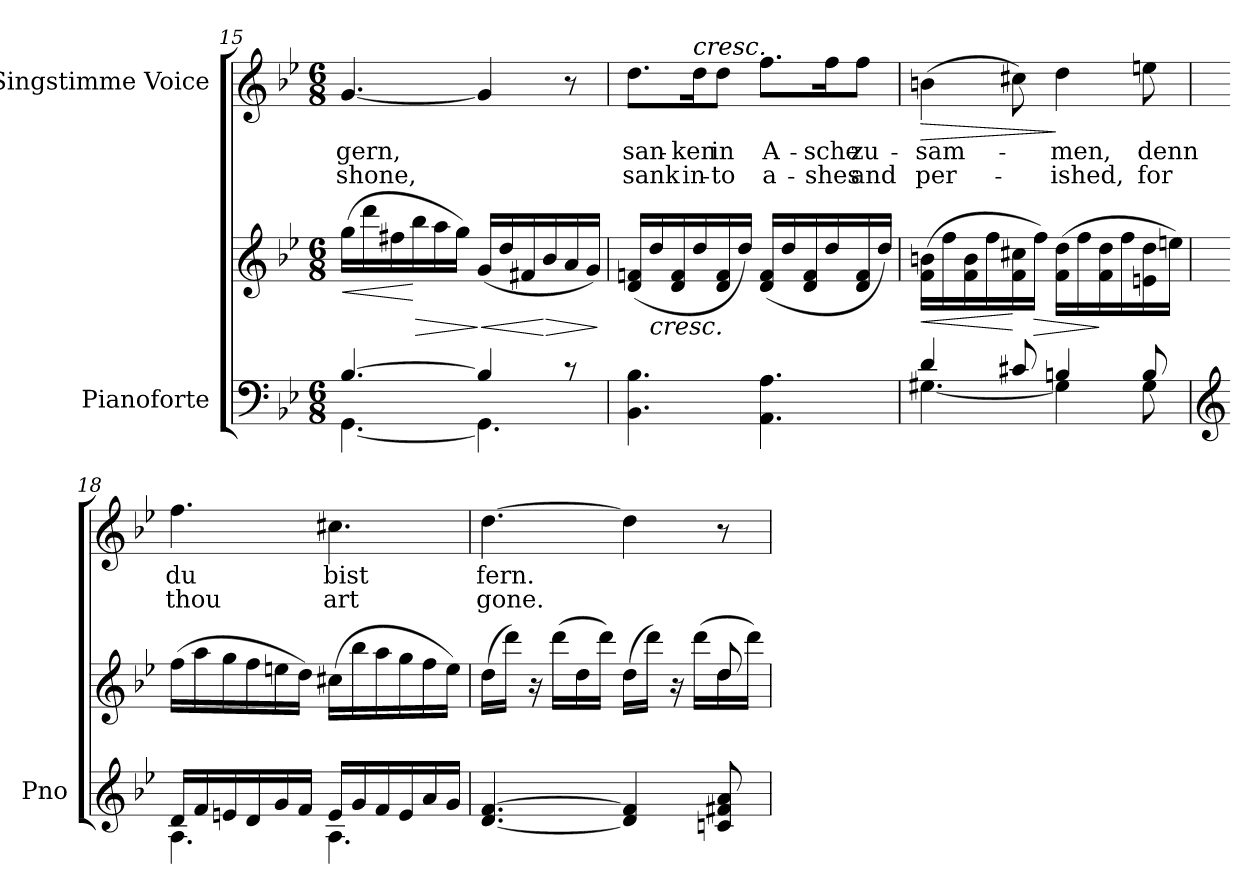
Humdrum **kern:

**kern	**kern	**dynam	**kern	**text	**text	**dynam
*part2	*part2	*part2	*part1	*part1	*part1	*part1
*staff3	*staff2	*staff2/3	*staff1	*staff1	*staff1	*staff1
*I"Pianoforte	*	*	*I"Singstimme Voice	*	*	*
*I'Pno	*	*	*	*	*	*
!!LO:PB:g=z
*clefF4	*clefG2	*	*clefG2	*	*	*
*k[b-e-]	*k[b-e-]	*	*k[b-e-]	*	*	*
*M6/8	*M6/8	*	*M6/8	*	*	*
=15	=15	=15	=15	=15	=15	=15
*^	*	*	*	*	*	*
!	!	!	!LO:HP:b	!	!LO:LY:b	!LO:LY:b	!
[4.B-/	[4.GG\	(16gg\LL	<	[4.g/	gern,	shone,	.
.	.	16ddd\	.	.	.	.	.
.	.	16ff#X\	.	.	.	.	.
!	!	!	!LO:HP:n=1:b	!	!	!	!
.	.	16bb-\	[ >	.	.	.	.
.	.	16aa\	.	.	.	.	.
.	.	16gg\JJ)	.	.	.	.	.
!	!	!	!LO:HP:n=1:b	!	!	!	!
4B-/]	4.GG\]	(16g/LL	] <	4g/]	.	.	.
.	.	16dd/	.	.	.	.	.
.	.	16f#X/	.	.	.	.	.
!	!	!	!LO:HP:n=1:b	!	!	!	!
.	.	16b-/	[ >	.	.	.	.
8r	.	16a/	.	8r	.	.	.
.	.	16g/JJ)	.	.	.	.	.
*v	*v	*	*	*	*	*	*
.	.	]	.	.	.	.
=16	=16	=16	=16	=16	=16	=16
!	!	!	!	!LO:LY:b	!LO:LY:b	!
4.BB-\ 4.B-\	(16d/ 16fn/LL	.	8.dd\L	san-	sank	.
!	!LO:TX:b:i:t=cresc.	!	!	!	!	!
.	16dd/	.	.	.	.	.
.	16d/ 16f/	.	.	.	.	.
!	!	!	!LO:TX:a:i:t=cresc.	!	!	!
!	!	!	!	!LO:LY:b	!LO:LY:b	!
.	16dd/	.	16dd\K	-ken	in-	.
!	!	!	!	!LO:LY:b	!LO:LY:b	!
.	16d/ 16f/	.	8dd\J	in	-to	.
.	16dd/JJ)	.	.	.	.	.
!	!	!	!	!LO:LY:b	!LO:LY:b	!
4.AA\ 4.A\	(16d/ 16f/LL	.	8.ff\L	A-	a-	.
.	16dd/	.	.	.	.	.
.	16d/ 16f/	.	.	.	.	.
!	!	!	!	!LO:LY:b	!LO:LY:b	!
.	16dd/	.	16ff\K	-sche	-shes	.
!	!	!	!	!LO:LY:b	!LO:LY:b	!
.	16d/ 16f/	.	8ff\J	zu-	and	.
.	16dd/JJ)	.	.	.	.	.
=17	=17	=17	=17	=17	=17	=17
*^	*	*	*	*	*	*
!	!	!	!LO:HP:b	!	!LO:LY:b	!LO:LY:b	!LO:HP:b
4d/	[4.G#X\	(16f\ 16bn\LL	<	(4bn\	-sam-	per-	>
.	.	16ff\	.	.	.	.	.
.	.	16f\ 16b\	.	.	.	.	.
.	.	16ff\	.	.	.	.	.
8c#X/	.	16f\ 16cc#X\	[	8cc#X\)	.	.	.
!	!	!	!LO:HP:b	!	!	!	!
.	.	16ff\JJ)	>	.	.	.	.
!	!	!	!	!	!LO:LY:b	!LO:LY:b	!
4Bn/	4G#\]	(16f\ 16dd\LL	.	4dd\	-men,	-ished,	]
.	.	16ff\	.	.	.	.	.
.	.	16f\ 16dd\	]	.	.	.	.
.	.	16ff\	.	.	.	.	.
!	!	!	!	!	!LO:LY:b	!LO:LY:b	!
8B/	8G#\	16en\ 16dd\	.	8een\	denn	for	.
.	.	16een\JJ)	.	.	.	.	.
!!LO:LB:g=z
=18	=18	=18	=18	=18	=18	=18	=18
*clefG2	*	*	*	*	*	*	*
!	!	!	!	!	!LO:LY:b	!LO:LY:b	!
16d/LL	4.A\	(16ff\LL	.	4.ff\	du	thou	.
16f/	.	16aa\	.	.	.	.	.
16en/	.	16gg\	.	.	.	.	.
16d/	.	16ff\	.	.	.	.	.
16g/	.	16een\	.	.	.	.	.
16f/JJ	.	16dd\JJ)	.	.	.	.	.
!	!	!	!	!	!LO:LY:b	!LO:LY:b	!
16e/LL	4.A\	(16cc#X\LL	.	4.cc#X\	bist	art	.
16g/	.	16bb-\	.	.	.	.	.
16f/	.	16aa\	.	.	.	.	.
16e/	.	16gg\	.	.	.	.	.
16a/	.	16ff\	.	.	.	.	.
16g/JJ	.	16ee\JJ)	.	.	.	.	.
*v	*v	*	*	*	*	*	*
!!LO:PB:g=z
=19	=19	=19	=19	=19	=19	=19
*	*^	*	*	*	*	*
!	!	!	!	!	!LO:LY:b	!LO:LY:b	!
[4.d/ [4.f/	(>16dd\LL	8ryy	.	[4.dd\	fern.	gone.	.
.	16ddd\JJ)	.	.	.	.	.	.
*	*v	*v	*	*	*	*	*
.	16r	.	.	.	.	.
.	(>16ddd\LL	.	.	.	.	.
.	16dd\	.	.	.	.	.
.	16ddd\JJ)	.	.	.	.	.
4d/] 4f/]	(>16dd\LL	.	4dd\]	.	.	.
.	16ddd\JJ)	.	.	.	.	.
.	16r	.	.	.	.	.
.	(>16ddd\LL	.	.	.	.	.
*	*^	*	*	*	*	*
8cn/ 8f#X/ 8a/	16dd\	8dd/	.	8r	.	.	.
.	16ddd\JJ)	.	.	.	.	.	.
*	*v	*v	*	*	*	*	*
=	=	=	=	=	=	=
*-	*-	*-	*-	*-	*-	*-
